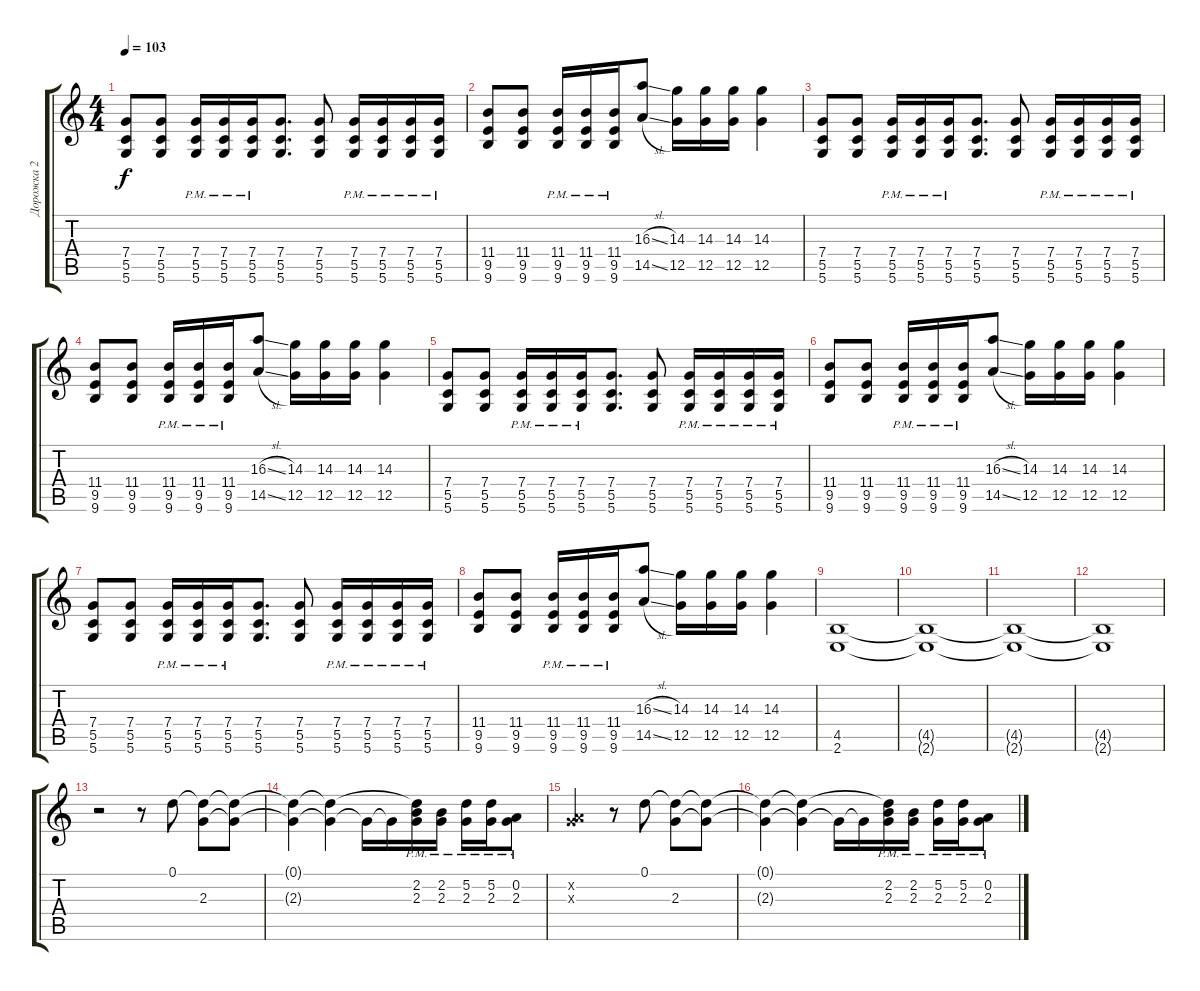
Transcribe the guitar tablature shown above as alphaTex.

\track ("Дорожка 2" "Дорожка 2") {instrument distortionguitar}
\staff {score tabs}
\tuning (D4 A3 F3 C3 G2 D2) {hide}
\ts (4 4)
\tempo 103
\clef g2
\ks c
(7.4 5.5 5.6).8{dy f} (7.4 5.5 5.6).8 (7.4{pm} 5.5{pm} 5.6{pm}).16 (7.4{pm} 5.5{pm} 5.6{pm}).16 (7.4{pm} 5.5{pm} 5.6{pm}).16 (7.4 5.5 5.6).8{d} (7.4 5.5 5.6).8 (7.4{pm} 5.5{pm} 5.6{pm}).16 (7.4{pm} 5.5{pm} 5.6{pm}).16 (7.4{pm} 5.5{pm} 5.6{pm}).16 (7.4{pm} 5.5{pm} 5.6{pm}).16 |
(11.4 9.5 9.6).8 (11.4 9.5 9.6).8 (11.4{pm} 9.5{pm} 9.6{pm}).16 (11.4{pm} 9.5{pm} 9.6{pm}).16 (11.4{pm} 9.5{pm} 9.6{pm}).16 (16.3{sl} 14.5{sl}).8 (14.3 12.5).16 (14.3 12.5).16 (14.3 12.5).16 (14.3 12.5).4 |
(7.4 5.5 5.6).8 (7.4 5.5 5.6).8 (7.4{pm} 5.5{pm} 5.6{pm}).16 (7.4{pm} 5.5{pm} 5.6{pm}).16 (7.4{pm} 5.5{pm} 5.6{pm}).16 (7.4 5.5 5.6).8{d} (7.4 5.5 5.6).8 (7.4{pm} 5.5{pm} 5.6{pm}).16 (7.4{pm} 5.5{pm} 5.6{pm}).16 (7.4{pm} 5.5{pm} 5.6{pm}).16 (7.4{pm} 5.5{pm} 5.6{pm}).16 |
(11.4 9.5 9.6).8 (11.4 9.5 9.6).8 (11.4{pm} 9.5{pm} 9.6{pm}).16 (11.4{pm} 9.5{pm} 9.6{pm}).16 (11.4{pm} 9.5{pm} 9.6{pm}).16 (16.3{sl} 14.5{sl}).8 (14.3 12.5).16 (14.3 12.5).16 (14.3 12.5).16 (14.3 12.5).4 |
(7.4 5.5 5.6).8 (7.4 5.5 5.6).8 (7.4{pm} 5.5{pm} 5.6{pm}).16 (7.4{pm} 5.5{pm} 5.6{pm}).16 (7.4{pm} 5.5{pm} 5.6{pm}).16 (7.4 5.5 5.6).8{d} (7.4 5.5 5.6).8 (7.4{pm} 5.5{pm} 5.6{pm}).16 (7.4{pm} 5.5{pm} 5.6{pm}).16 (7.4{pm} 5.5{pm} 5.6{pm}).16 (7.4{pm} 5.5{pm} 5.6{pm}).16 |
(11.4 9.5 9.6).8 (11.4 9.5 9.6).8 (11.4{pm} 9.5{pm} 9.6{pm}).16 (11.4{pm} 9.5{pm} 9.6{pm}).16 (11.4{pm} 9.5{pm} 9.6{pm}).16 (16.3{sl} 14.5{sl}).8 (14.3 12.5).16 (14.3 12.5).16 (14.3 12.5).16 (14.3 12.5).4 |
(7.4 5.5 5.6).8 (7.4 5.5 5.6).8 (7.4{pm} 5.5{pm} 5.6{pm}).16 (7.4{pm} 5.5{pm} 5.6{pm}).16 (7.4{pm} 5.5{pm} 5.6{pm}).16 (7.4 5.5 5.6).8{d} (7.4 5.5 5.6).8 (7.4{pm} 5.5{pm} 5.6{pm}).16 (7.4{pm} 5.5{pm} 5.6{pm}).16 (7.4{pm} 5.5{pm} 5.6{pm}).16 (7.4{pm} 5.5{pm} 5.6{pm}).16 |
(11.4 9.5 9.6).8 (11.4 9.5 9.6).8 (11.4{pm} 9.5{pm} 9.6{pm}).16 (11.4{pm} 9.5{pm} 9.6{pm}).16 (11.4{pm} 9.5{pm} 9.6{pm}).16 (16.3{sl} 14.5{sl}).8 (14.3 12.5).16 (14.3 12.5).16 (14.3 12.5).16 (14.3 12.5).4 |
(4.5 2.6).1 |
(4.5{t} 2.6{t}).1 |
(4.5{t} 2.6{t}).1 |
(4.5{t} 2.6{t}).1 |
r.2{volume 10 instrument distortionguitar} r.8 0.1.8 (0.1{t} 2.3).8 (0.1{t} 2.3{t}).8 |
(0.1{t} 2.3{t}).4 (0.1{t} 2.3{t}).4 2.3{t}.16 2.3{t}.16 (0.1{t} 2.2{pm} 2.3{pm}).16 (2.2{pm} 2.3{pm}).16 (5.2{pm} 2.3{pm}).16 (5.2{pm} 2.3{pm}).16 (0.2{pm} 2.3).8 |
(0.2{x} 2.3{x}).2 r.8 0.1.8 (0.1{t} 2.3).8 (0.1{t} 2.3{t}).8 |
(0.1{t} 2.3{t}).4 (0.1{t} 2.3{t}).4 2.3{t}.16 2.3{t}.16 (0.1{t} 2.2{pm} 2.3{pm}).16 (2.2{pm} 2.3{pm}).16 (5.2{pm} 2.3{pm}).16 (5.2{pm} 2.3{pm}).16 (0.2{pm} 2.3).8
